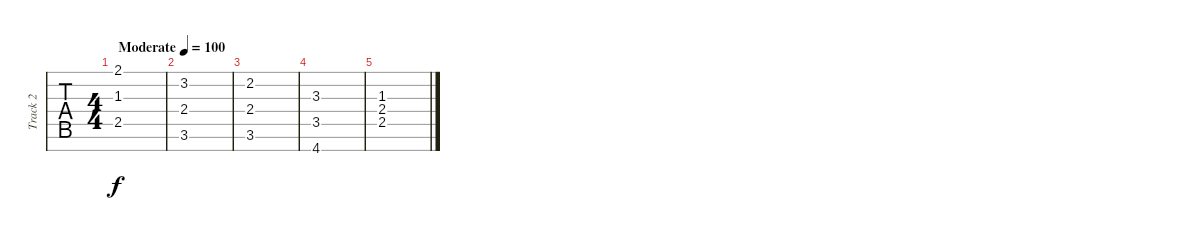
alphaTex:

\track ("Track 2" "Track 2") {instrument acousticguitarsteel}
\staff {tabs}
\tuning (E4 C4 Ab3 E3 C3 Ab2 E2) {hide}
\ts (4 4)
\tempo (100 "Moderate")
\clef g2
\ks d
(2.1 1.3 2.5).1{dy f instrument acousticguitarsteel} |
(3.2 2.4 3.6).1 |
(2.2 2.4 3.6).1 |
(3.3 3.5 4.7).1 |
(1.3 2.4 2.5).1
